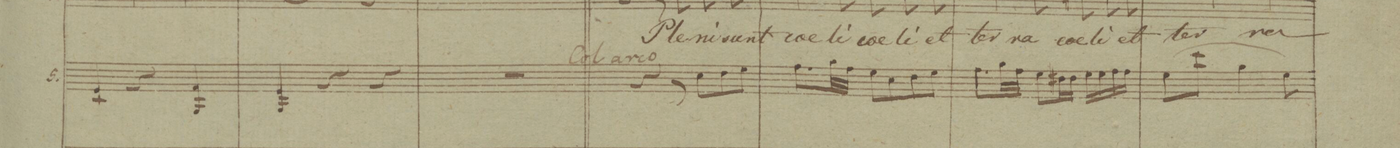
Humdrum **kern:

**kern	**dynam
*I"5.	*
*clefG2	*
*k[b-]	*
*M3/4	*
4c/ 4e/	.
4r	.
4G/ 4f/	.
=16	=16
4G/ 4e/	.
4r	.
4r	.
=17	=17
2.r	.
=18||	=18||
4r	.
8r	.
8cc\L	.
8dd\	.
8ee\J	.
=19	=19
8.ff\L	.
32gg\LL	.
32ff\JJJ	.
8ee\L	.
8cc\	.
8dd\	.
8ee\J	.
=20	=20
8.ff\L	.
32gg\LL	.
32ff\JJJ	.
8ee\L	.
16dd#X\L	.
16dd#\JJ	.
16ee\LL	.
16ee\	.
16ff\	.
16ff\JJ	.
=21	=21
(8gg\L	.
4ccc\J	.
4gg\	.
8ee\)	.
=22	=22
*-	*-
